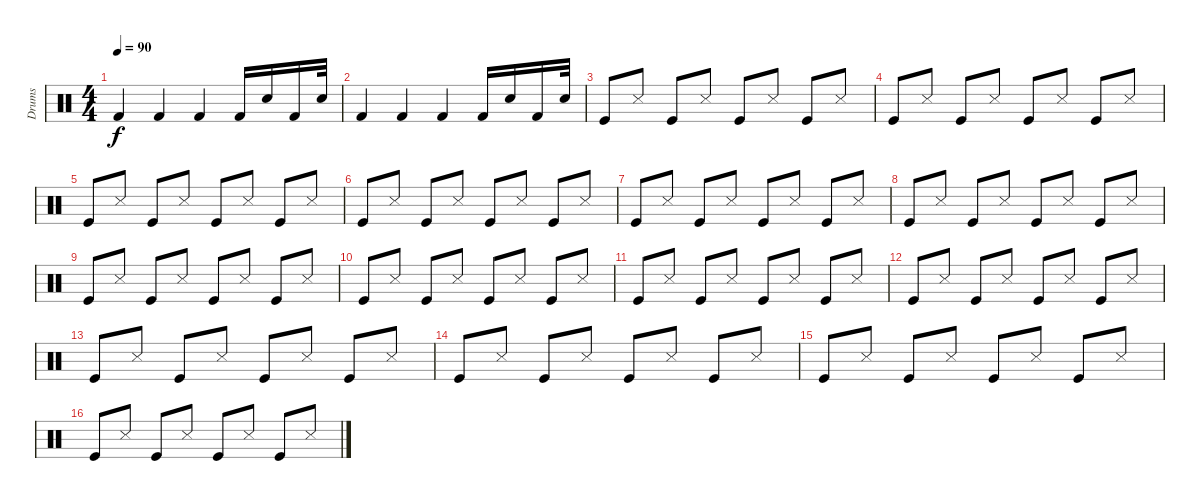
\track ("Drums" "Drums") {instrument percussion}
\staff {score}
\articulation defaults
\ts (4 4)
\tempo 90
\clef neutral
\ks c "Kick (hit) 2".4{dy f} "Kick (hit) 2".4 "Kick (hit) 2".4 "Kick (hit) 2".16 "Electric Snare (hit)".16 "Kick (hit) 2".16 "Electric Snare (hit)".32
|
"Kick (hit) 2".4 "Kick (hit) 2".4 "Kick (hit) 2".4 "Kick (hit) 2".16 "Electric Snare (hit)".16 "Kick (hit) 2".16 "Electric Snare (hit)".32 |
"Kick (hit)".8 "Snare (side stick) 3".8 "Kick (hit)".8 "Snare (side stick) 3".8 "Kick (hit)".8 "Snare (side stick) 3".8 "Kick (hit)".8 "Snare (side stick) 3".8 |
"Kick (hit)".8 "Snare (side stick) 3".8 "Kick (hit)".8 "Snare (side stick) 3".8 "Kick (hit)".8 "Snare (side stick) 3".8 "Kick (hit)".8 "Snare (side stick) 3".8 |
"Kick (hit)".8 "Snare (side stick) 3".8 "Kick (hit)".8 "Snare (side stick) 3".8 "Kick (hit)".8 "Snare (side stick) 3".8 "Kick (hit)".8 "Snare (side stick) 3".8 |
"Kick (hit)".8 "Snare (side stick) 3".8 "Kick (hit)".8 "Snare (side stick) 3".8 "Kick (hit)".8 "Snare (side stick) 3".8 "Kick (hit)".8 "Snare (side stick) 3".8 |
"Kick (hit)".8 "Snare (side stick) 3".8 "Kick (hit)".8 "Snare (side stick) 3".8 "Kick (hit)".8 "Snare (side stick) 3".8 "Kick (hit)".8 "Snare (side stick) 3".8 |
"Kick (hit)".8 "Snare (side stick) 3".8 "Kick (hit)".8 "Snare (side stick) 3".8 "Kick (hit)".8 "Snare (side stick) 3".8 "Kick (hit)".8 "Snare (side stick) 3".8 |
"Kick (hit)".8 "Snare (side stick) 3".8 "Kick (hit)".8 "Snare (side stick) 3".8 "Kick (hit)".8 "Snare (side stick) 3".8 "Kick (hit)".8 "Snare (side stick) 3".8 |
"Kick (hit)".8 "Snare (side stick) 3".8 "Kick (hit)".8 "Snare (side stick) 3".8 "Kick (hit)".8 "Snare (side stick) 3".8 "Kick (hit)".8 "Snare (side stick) 3".8 |
"Kick (hit)".8 "Snare (side stick) 3".8 "Kick (hit)".8 "Snare (side stick) 3".8 "Kick (hit)".8 "Snare (side stick) 3".8 "Kick (hit)".8 "Snare (side stick) 3".8 |
"Kick (hit)".8 "Snare (side stick) 3".8 "Kick (hit)".8 "Snare (side stick) 3".8 "Kick (hit)".8 "Snare (side stick) 3".8 "Kick (hit)".8 "Snare (side stick) 3".8 |
"Kick (hit)".8 "Snare (side stick) 3".8 "Kick (hit)".8 "Snare (side stick) 3".8 "Kick (hit)".8 "Snare (side stick) 3".8 "Kick (hit)".8 "Snare (side stick) 3".8 |
"Kick (hit)".8 "Snare (side stick) 3".8 "Kick (hit)".8 "Snare (side stick) 3".8 "Kick (hit)".8 "Snare (side stick) 3".8 "Kick (hit)".8 "Snare (side stick) 3".8 |
"Kick (hit)".8 "Snare (side stick) 3".8 "Kick (hit)".8 "Snare (side stick) 3".8 "Kick (hit)".8 "Snare (side stick) 3".8 "Kick (hit)".8 "Snare (side stick) 3".8 |
"Kick (hit)".8 "Snare (side stick) 3".8 "Kick (hit)".8 "Snare (side stick) 3".8 "Kick (hit)".8 "Snare (side stick) 3".8 "Kick (hit)".8 "Snare (side stick) 3".8
